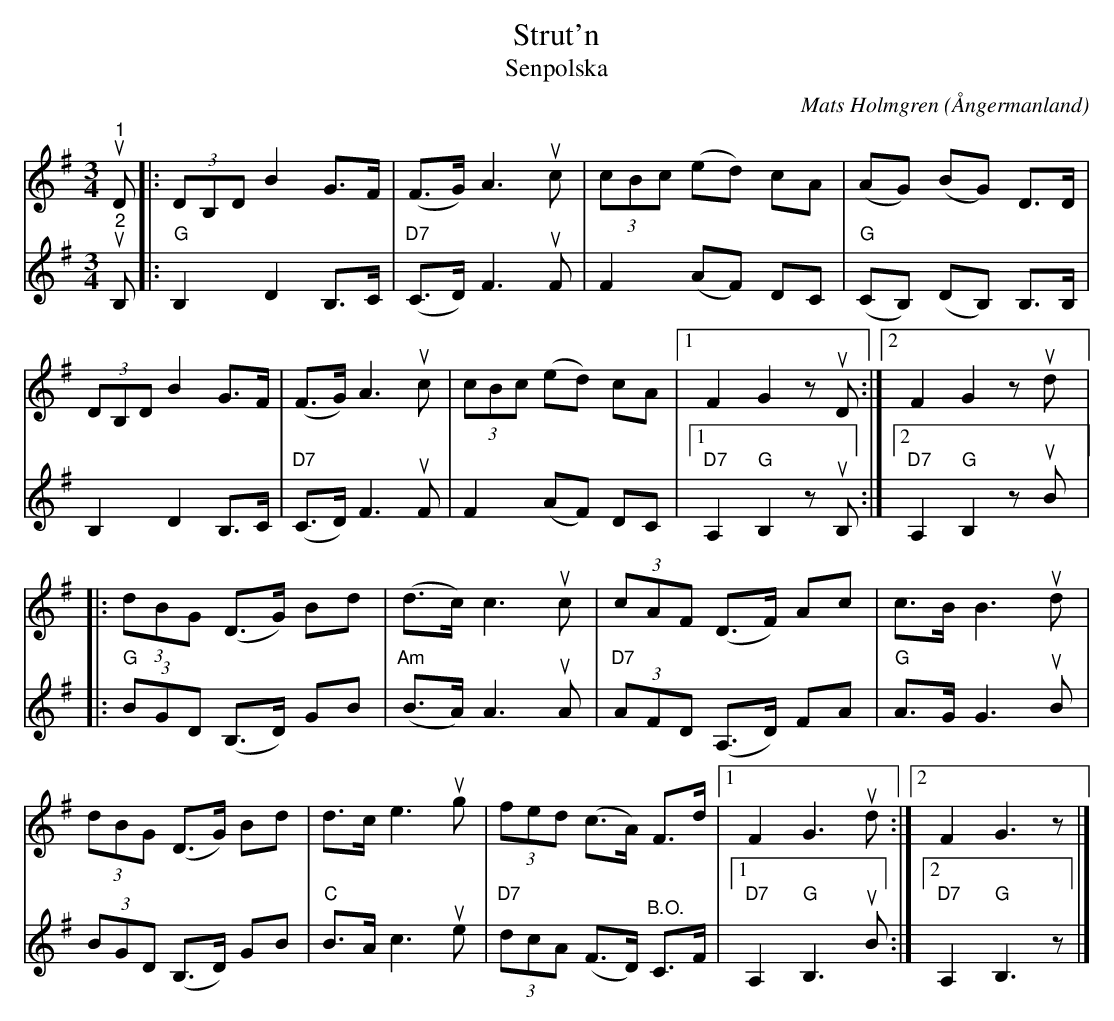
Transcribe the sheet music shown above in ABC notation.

X:1
T:Strut'n
T:Senpolska
C:Mats Holmgren
O:Ångermanland
L:1/8
M:3/4
K:G
V:1
"^1"u D |: (3DB,D B2 G>F | (F>G) A3u c | (3cBc (ed) cA | (AG) (BG) D>D |
(3DB,D B2 G>F | (F>G) A3u c | (3cBc (ed) cA |1 F2 G2 zu D :|2 F2 G2 zu d |:
 (3dBG (D>G) Bd | (d>c) c3u c | (3cAF (D>F) Ac | c>B B3u d |
 (3dBG (D>G) Bd | d>c e3u g | (3fed (c>A) F>d |1 F2 G3u d :|2 F2 G3 z |]
V:2
"^2"u B, |:"G" B,2 D2 B,>C |"D7" (C>D) F3u F | F2 (AF) DC |"G" (CB,) (DB,) B,>B, |
B,2 D2 B,>C |"D7" (C>D) F3u F | F2 (AF) DC |1"D7" A,2"G" B,2 zu B, :|2 "D7" A,2"G" B,2 zu B |:
"G" (3BGD (B,>D) GB |"Am" (B>A) A3u A | "D7" (3AFD (A,>D) FA | "G" A>G G3u B |
(3BGD (B,>D) GB |"C" B>A c3u e |"D7" (3dcA (F>D)"^B.O." C>F |1 "D7" A,2"G"  B,3u B :|2"D7" A,2"G" B,3 z |]
